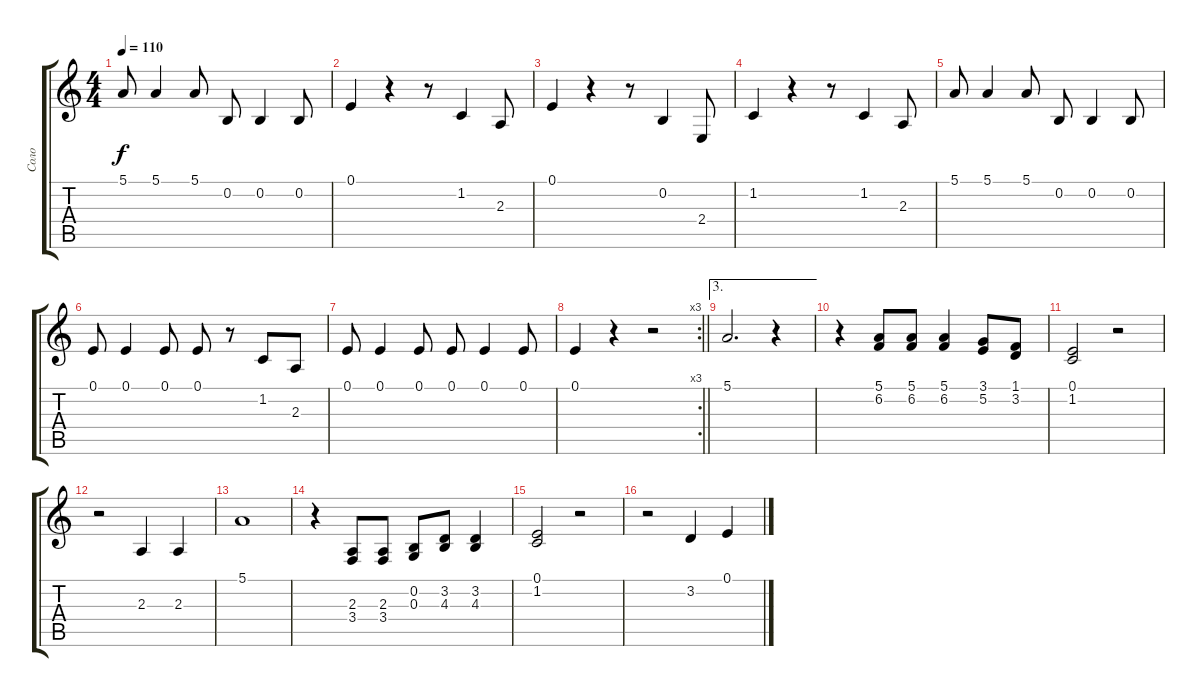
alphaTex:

\track ("Соло" "Соло") {instrument honkytonkpiano}
\staff {score tabs}
\tuning (E4 B3 G3 D3 A2 E2) {hide}
\ts (4 4)
\tempo 110
\clef g2
\ks c
5.1.8{dy f} 5.1.4 5.1.8 0.2.8 0.2.4 0.2.8 |
0.1.4 r.4 r.8 1.2.4 2.3.8 |
0.1.4 r.4 r.8 0.2.4 2.4.8 |
1.2.4 r.4 r.8 1.2.4 2.3.8 |
5.1.8 5.1.4 5.1.8 0.2.8 0.2.4 0.2.8 |
0.1.8 0.1.4 0.1.8 0.1.8 r.8 1.2.8 2.3.8 |
0.1.8 0.1.4 0.1.8 0.1.8 0.1.4 0.1.8 |
\rc 3
\barLineRight lightlight
0.1.4 r.4 r.2 |
\ae 3
5.1.2{d} r.4 |
r.4 (5.1 6.2).8 (5.1 6.2).8 (5.1 6.2).4 (3.1 5.2).8 (1.1 3.2).8 |
(0.1 1.2).2 r.2 |
r.2 2.3.4 2.3.4 |
5.1.1 |
r.4 (2.3 3.4).8 (2.3 3.4).8 (0.2 0.3).8 (3.2 4.3).8 (3.2 4.3).4 |
(0.1 1.2).2 r.2 |
r.2 3.2.4 0.1.4
